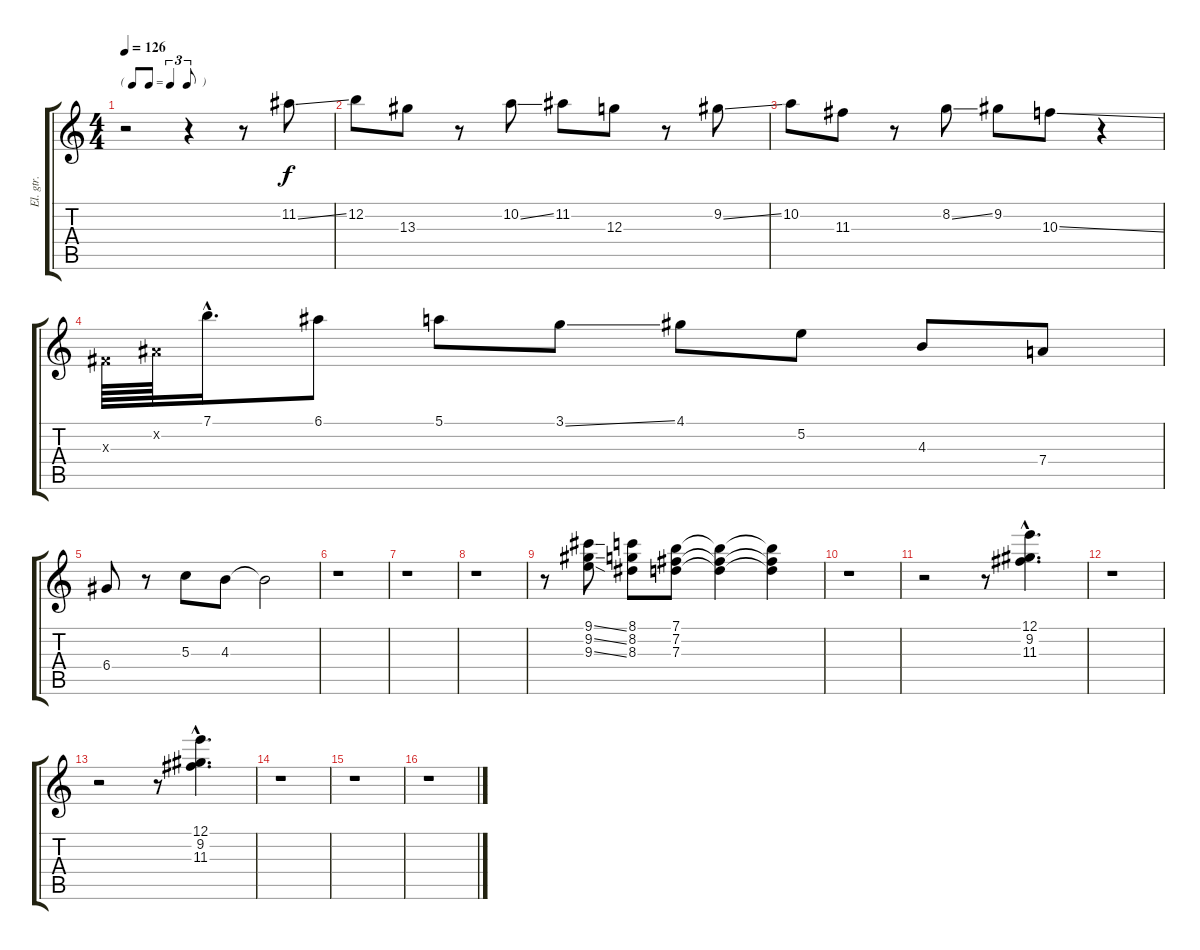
\track ("El. gtr." "El. gtr.") {instrument electricguitarclean}
\staff {score tabs}
\tuning (E4 B3 G3 D3 A2 E2) {hide}
\ts (4 4)
\tf triplet8th
\tempo 126
\clef g2
\ks c
r.2{dy f instrument electricguitarclean} r.4 r.8 11.2{ss}.8 |
12.2.8 13.3.8 r.8 10.2{ss}.8 11.2.8 12.3.8 r.8 9.2{ss}.8 |
10.2.8 11.3.8 r.8 8.2{ss}.8 9.2.8 10.3{ss}.8 r.4 |
-1.3{x}.64 -1.2{x}.64 7.1{hac}.16{d} 6.1.8 5.1.8 3.1{ss}.8 4.1.8 5.2.8 4.3.8 7.4.8 |
6.4.8 r.8 5.3.8 4.3.8 4.3{t}.2 |
r.1 |
r.1 |
r.1 |
r.8 (9.1{ss} 9.2{ss} 9.3{ss}).8 (8.1 8.2 8.3).8 (7.1 7.2 7.3).8 (7.1{t} 7.2{t} 7.3{t}).4 (7.1{t} 7.2{t} 7.3{t}).4 |
r.1 |
r.2 r.8 (12.1{hac} 9.2{hac} 11.3{hac}).4{d} |
r.1 |
r.2 r.8 (12.1{hac} 9.2{hac} 11.3{hac}).4{d} |
r.1 |
r.1 |
r.1
